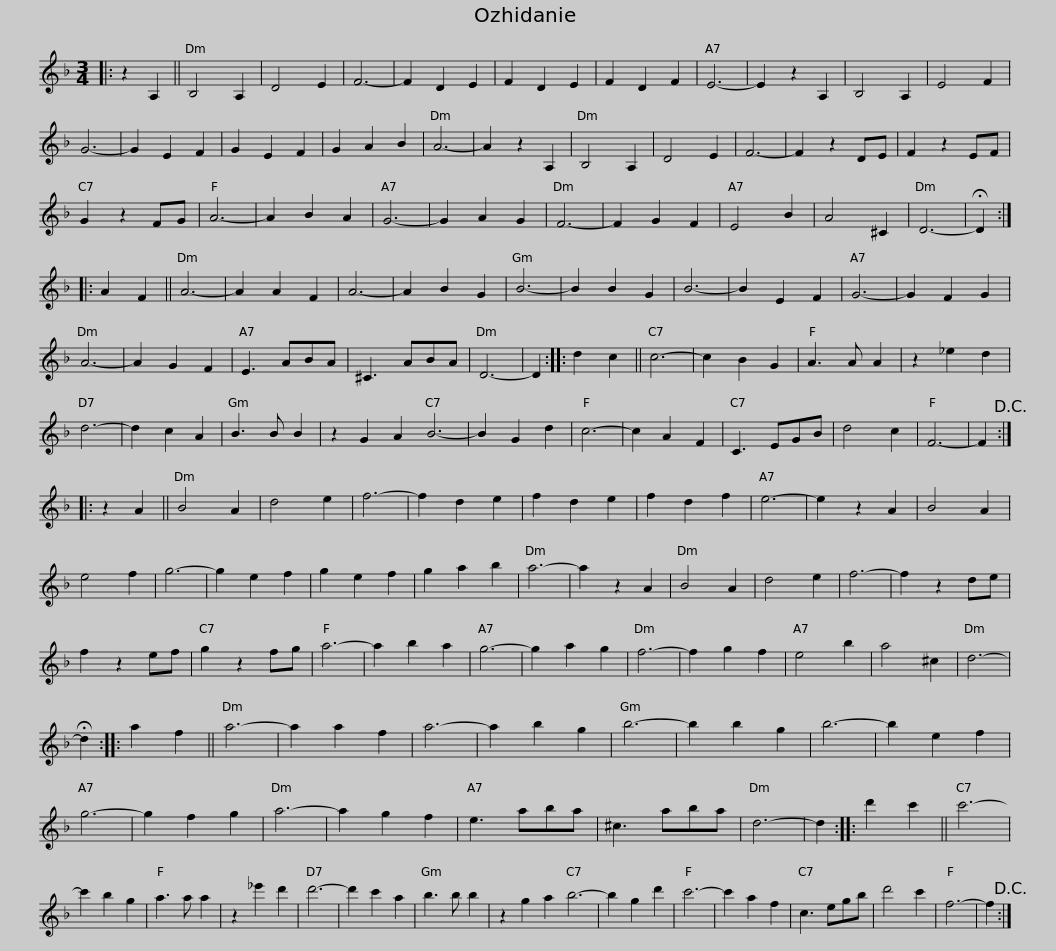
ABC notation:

X:1
L:1/8
M:3/4
I:linebreak $
K:Dmin
V:1 treble
V:1
|: z2 A,2 || B,4 A,2 | D4 E2 | F6- | F2 D2 E2 | %5
 F2 D2 E2 | F2 D2 F2 | E6- | E2 z2 A,2 | B,4 A,2 | %10
 E4 F2 | G6- | G2 E2 F2 | G2 E2 F2 |$ G2 A2 B2 | %15
 A6- | A2 z2 A,2 | B,4 A,2 | D4 E2 | F6- | %20
 F2 z2 DE | F2 z2 EF | G2 z2 FG | A6- | A2 B2 A2 | %25
 G6- | G2 A2 G2 | F6- |$ F2 G2 F2 | E4 B2 | %30
 A4 ^C2 | D6- | !fermata!D2 :: A2 F2 || A6- | %35
 A2 A2 F2 | A6- | A2 B2 G2 | B6- | B2 B2 G2 | %40
 B6- | B2 E2 F2 | G6- |$ G2 F2 G2 | A6- | %45
 A2 G2 F2 | E3 ABA | ^C3 ABA | D6- | D2 :: %50
 d2 c2 || c6- | c2 B2 G2 | A3 A A2 | z2 _e2 d2 | %55
 d6- |$ d2 c2 A2 | B3 B B2 | z2 G2 A2 B6- | B2 G2 d2 | %60
 c6- | c2 A2 F2 | C3 EGB | d4 c2 | F6- | %65
 F2!D.C.! :: z2 A2 || B4 A2 | d4 e2 | f6- |$ %70
 f2 d2 e2 | f2 d2 e2 | f2 d2 f2 | e6- | e2 z2 A2 | %75
 B4 A2 | e4 f2 | g6- | g2 e2 f2 | g2 e2 f2 | %80
 g2 a2 b2 | a6- | a2 z2 A2 | B4 A2 | d4 e2 |$ %85
 f6- | f2 z2 de | f2 z2 ef | g2 z2 fg | a6- | %90
 a2 b2 a2 | g6- | g2 a2 g2 | f6- | f2 g2 f2 | %95
 e4 b2 | a4 ^c2 | d6- | !fermata!d2 ::$ a2 f2 || %100
 a6- | a2 a2 f2 | a6- | a2 b2 g2 | b6- | %105
 b2 b2 g2 | b6- | b2 e2 f2 | g6- | g2 f2 g2 | %110
 a6- | a2 g2 f2 |$ e3 aba | ^c3 aba | d6- | %115
 d2 :: d'2 c'2 || c'6- | c'2 b2 g2 | a3 a a2 | %120
 z2 _e'2 d'2 | d'6- | d'2 c'2 a2 | b3 b b2 |$ z2 g2 a2 b6- | %125
 b2 g2 d'2 | c'6- | c'2 a2 f2 | c3 egb | d'4 c'2 | %130
 f6- | f2!D.C.! :| %132
